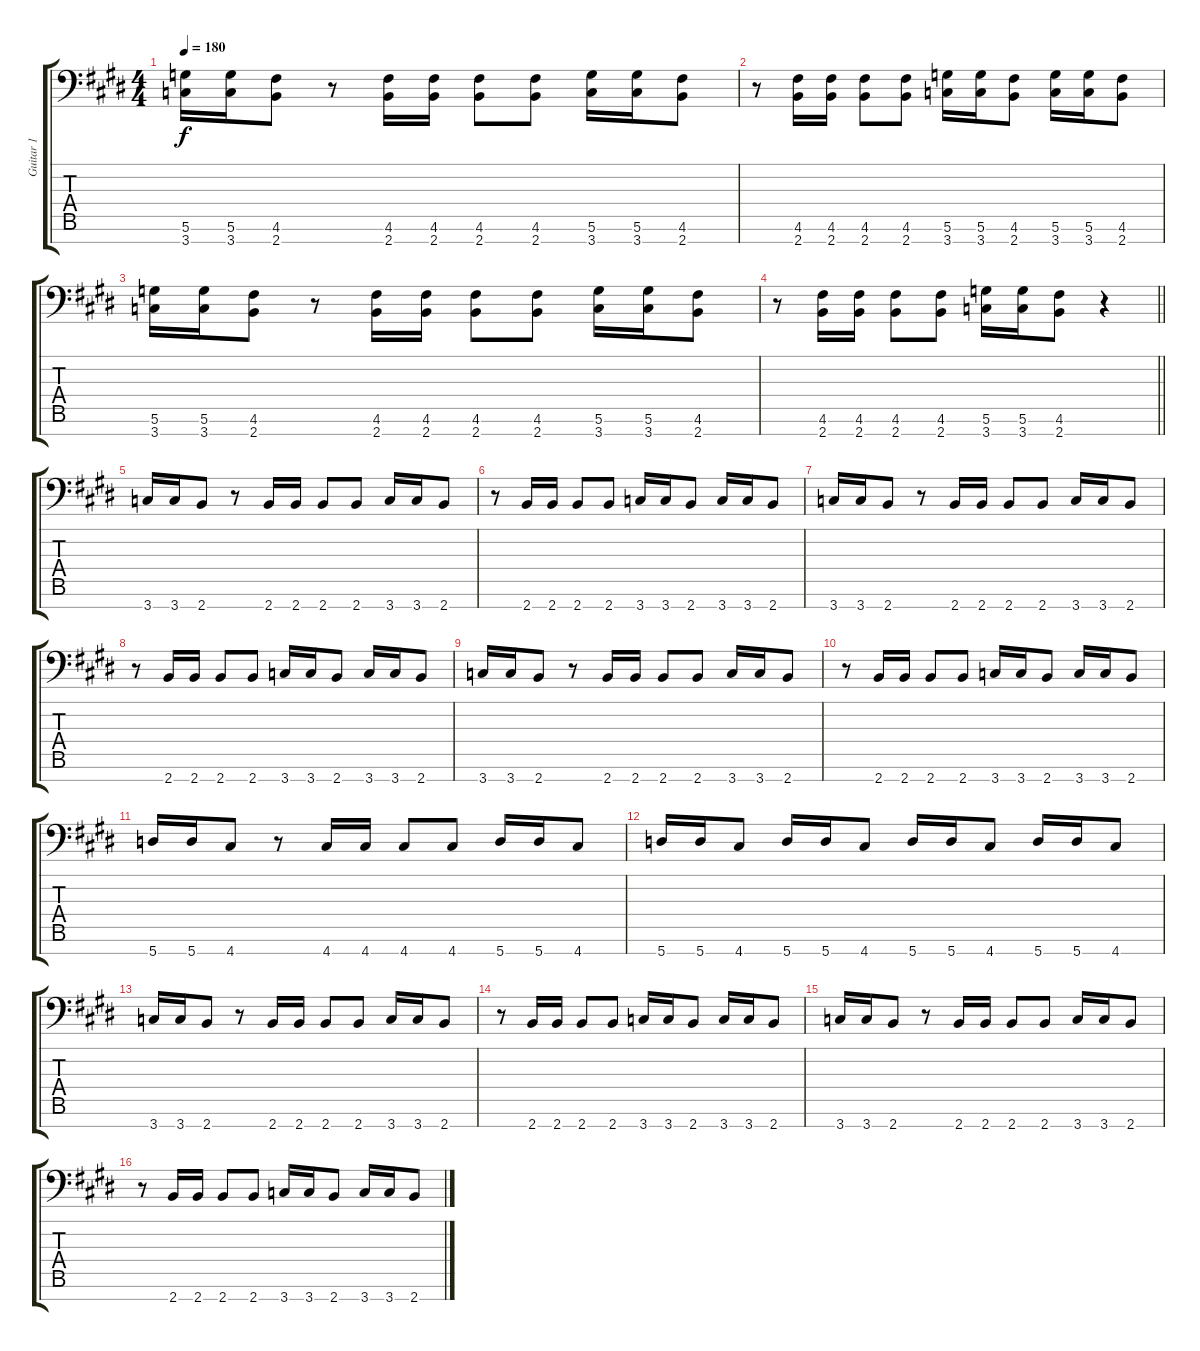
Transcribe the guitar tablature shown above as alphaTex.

\track ("Guitar 1" "Guitar 1") {instrument overdrivenguitar}
\staff {score tabs}
\tuning (D4 A3 F3 C3 G2 D2 A1) {hide}
\ts (4 4)
\tempo 180
\clef f4
\ks c#minor
(5.6 3.7).16{dy f} (5.6 3.7).16 (4.6 2.7).8 r.8 (4.6 2.7).16 (4.6 2.7).16 (4.6 2.7).8 (4.6 2.7).8 (5.6 3.7).16 (5.6 3.7).16 (4.6 2.7).8 |
r.8 (4.6 2.7).16 (4.6 2.7).16 (4.6 2.7).8 (4.6 2.7).8 (5.6 3.7).16 (5.6 3.7).16 (4.6 2.7).8 (5.6 3.7).16 (5.6 3.7).16 (4.6 2.7).8 |
(5.6 3.7).16 (5.6 3.7).16 (4.6 2.7).8 r.8 (4.6 2.7).16 (4.6 2.7).16 (4.6 2.7).8 (4.6 2.7).8 (5.6 3.7).16 (5.6 3.7).16 (4.6 2.7).8 |
\barLineRight lightlight
r.8 (4.6 2.7).16 (4.6 2.7).16 (4.6 2.7).8 (4.6 2.7).8 (5.6 3.7).16 (5.6 3.7).16 (4.6 2.7).8 r.4 |
3.7.16 3.7.16 2.7.8 r.8 2.7.16 2.7.16 2.7.8 2.7.8 3.7.16 3.7.16 2.7.8 |
r.8 2.7.16 2.7.16 2.7.8 2.7.8 3.7.16 3.7.16 2.7.8 3.7.16 3.7.16 2.7.8 |
3.7.16 3.7.16 2.7.8 r.8 2.7.16 2.7.16 2.7.8 2.7.8 3.7.16 3.7.16 2.7.8 |
r.8 2.7.16 2.7.16 2.7.8 2.7.8 3.7.16 3.7.16 2.7.8 3.7.16 3.7.16 2.7.8 |
3.7.16 3.7.16 2.7.8 r.8 2.7.16 2.7.16 2.7.8 2.7.8 3.7.16 3.7.16 2.7.8 |
r.8 2.7.16 2.7.16 2.7.8 2.7.8 3.7.16 3.7.16 2.7.8 3.7.16 3.7.16 2.7.8 |
5.7.16 5.7.16 4.7.8 r.8 4.7.16 4.7.16 4.7.8 4.7.8 5.7.16 5.7.16 4.7.8 |
5.7.16 5.7.16 4.7.8 5.7.16 5.7.16 4.7.8 5.7.16 5.7.16 4.7.8 5.7.16 5.7.16 4.7.8 |
3.7.16 3.7.16 2.7.8 r.8 2.7.16 2.7.16 2.7.8 2.7.8 3.7.16 3.7.16 2.7.8 |
r.8 2.7.16 2.7.16 2.7.8 2.7.8 3.7.16 3.7.16 2.7.8 3.7.16 3.7.16 2.7.8 |
3.7.16 3.7.16 2.7.8 r.8 2.7.16 2.7.16 2.7.8 2.7.8 3.7.16 3.7.16 2.7.8 |
r.8 2.7.16 2.7.16 2.7.8 2.7.8 3.7.16 3.7.16 2.7.8 3.7.16 3.7.16 2.7.8
